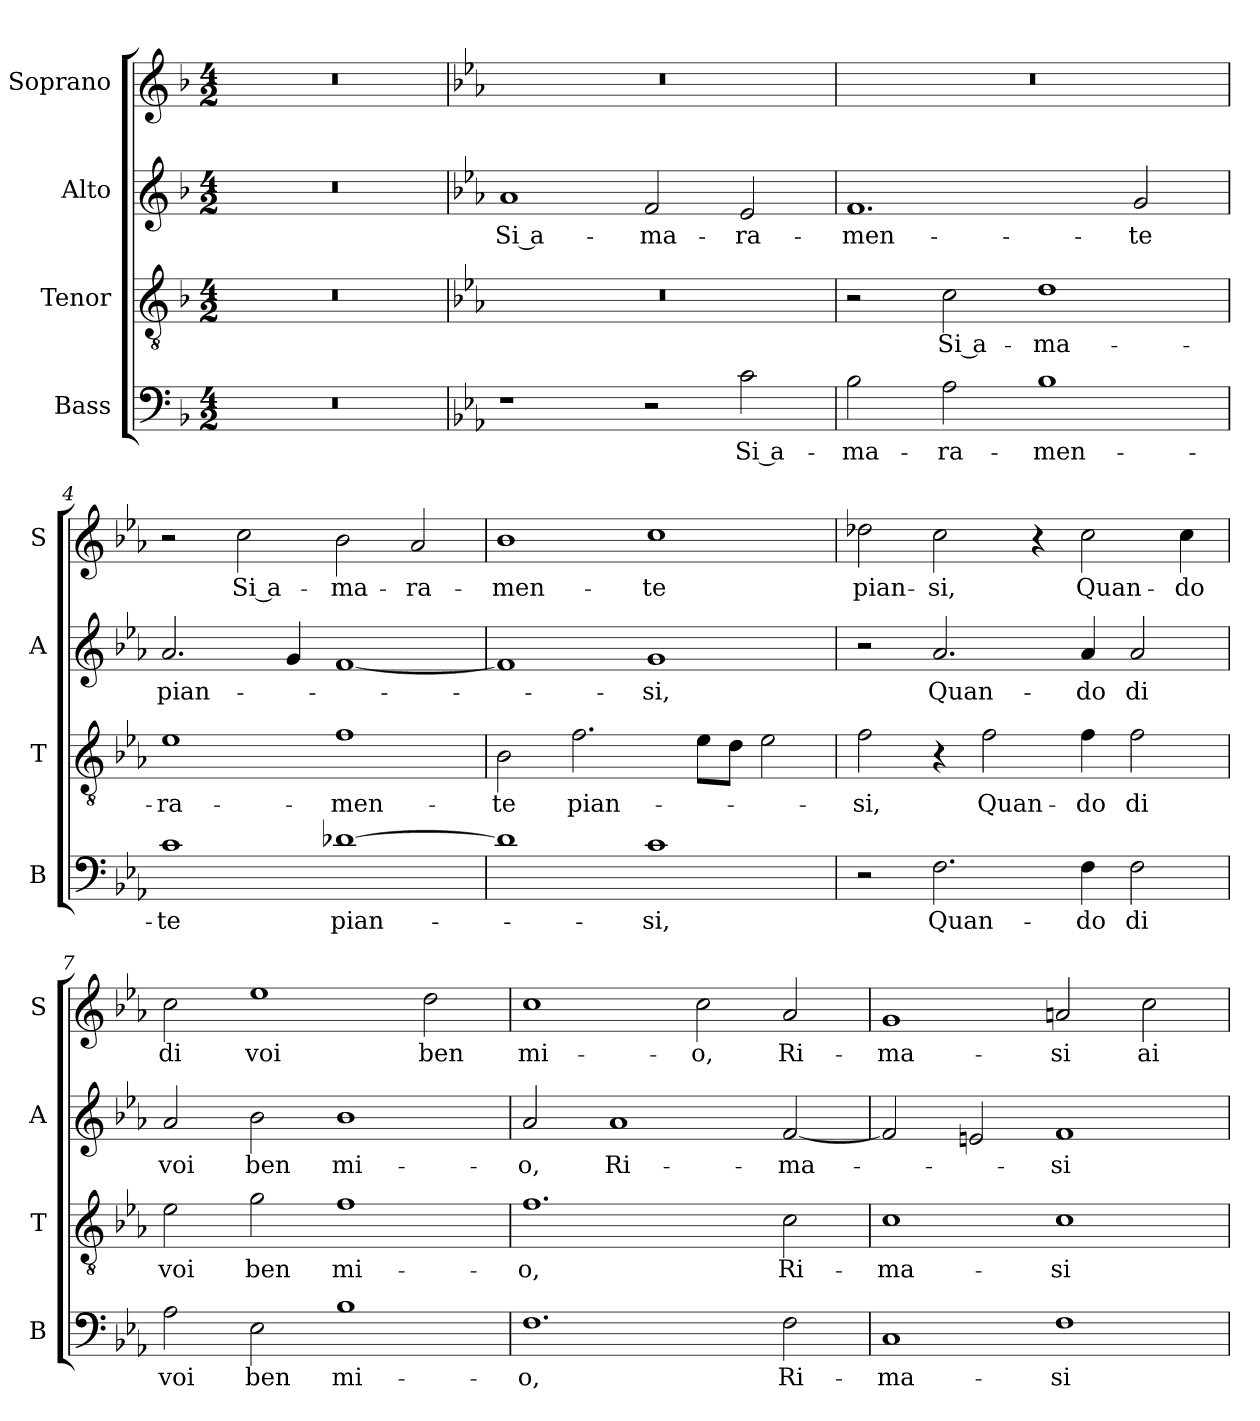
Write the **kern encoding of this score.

**kern	**text	**kern	**text	**kern	**text	**kern	**text
*part4	*part4	*part3	*part3	*part2	*part2	*part1	*part1
*staff4	*staff4	*staff3	*staff3	*staff2	*staff2	*staff1	*staff1
*I"Bass	*	*I"Tenor	*	*I"Alto	*	*I"Soprano	*
*I'B	*	*I'T	*	*I'A	*	*I'S	*
*clefF4	*	*clefGv2	*	*clefG2	*	*clefG2	*
*k[b-]	*	*k[b-]	*	*k[b-]	*	*k[b-]	*
*F:	*	*F:	*	*F:	*	*F:	*
*M4/2	*	*M4/2	*	*M4/2	*	*M4/2	*
=1	=1	=1	=1	=1	=1	=1	=1
0r	.	0r	.	0r	.	0r	.
=2	=2	=2	=2	=2	=2	=2	=2
*k[b-e-a-]	*	*k[b-e-a-]	*	*k[b-e-a-]	*	*k[b-e-a-]	*
*E-:	*	*E-:	*	*E-:	*	*E-:	*
!	!	!	!	!	!LO:LY:b	!	!
1r	.	0r	.	1a-	Si a-	0r	.
!	!	!	!	!	!LO:LY:b	!	!
2r	.	.	.	2f/	-ma-	.	.
!	!LO:LY:b	!	!	!	!LO:LY:b	!	!
2c\	Si a-	.	.	2e-/	-ra-	.	.
=3	=3	=3	=3	=3	=3	=3	=3
!	!LO:LY:b	!	!	!	!LO:LY:b	!	!
2B-\	-ma-	2r	.	1.f	-men-	0r	.
!	!LO:LY:b	!	!LO:LY:b	!	!	!	!
2A-\	-ra-	2c\	Si a-	.	.	.	.
!	!LO:LY:b	!	!LO:LY:b	!	!	!	!
1B-	-men-	1d	-ma-	.	.	.	.
!	!	!	!	!	!LO:LY:b	!	!
.	.	.	.	2g/	-te	.	.
=4	=4	=4	=4	=4	=4	=4	=4
!	!LO:LY:b	!	!LO:LY:b	!	!LO:LY:b	!	!
1c	-te	1e-	-ra-	2.a-/	pian-	2r	.
!	!	!	!	!	!	!	!LO:LY:b
.	.	.	.	.	.	2cc\	Si a-
.	.	.	.	4g/	.	.	.
!	!LO:LY:b	!	!LO:LY:b	!	!	!	!LO:LY:b
[1d-X	pian-	1f	-men-	[1f	.	2b-\	-ma-
!	!	!	!	!	!	!	!LO:LY:b
.	.	.	.	.	.	2a-/	-ra-
!!LO:LB:g=z
=5	=5	=5	=5	=5	=5	=5	=5
!	!	!	!LO:LY:b	!	!	!	!LO:LY:b
1d-]	.	2B-\	-te	1f]	.	1b-	-men-
!	!	!	!LO:LY:b	!	!	!	!
.	.	2.f\	pian-	.	.	.	.
!	!LO:LY:b	!	!	!	!LO:LY:b	!	!LO:LY:b
1c	-si,	.	.	1g	-si,	1cc	-te
.	.	8e-\L	.	.	.	.	.
.	.	8d\J	.	.	.	.	.
.	.	2e-\	.	.	.	.	.
=6	=6	=6	=6	=6	=6	=6	=6
!	!	!	!LO:LY:b	!	!	!	!LO:LY:b
2r	.	2f\	-si,	2r	.	2dd-X\	pian-
!	!LO:LY:b	!	!	!	!LO:LY:b	!	!LO:LY:b
2.F\	Quan-	4r	.	2.a-/	Quan-	2cc\	-si,
!	!	!	!LO:LY:b	!	!	!	!
.	.	2f\	Quan-	.	.	.	.
.	.	.	.	.	.	4r	.
!	!LO:LY:b	!	!LO:LY:b	!	!LO:LY:b	!	!LO:LY:b
4F\	-do	4f\	-do	4a-/	-do	2cc\	Quan-
!	!LO:LY:b	!	!LO:LY:b	!	!LO:LY:b	!	!
2F\	di	2f\	di	2a-/	di	.	.
!	!	!	!	!	!	!	!LO:LY:b
.	.	.	.	.	.	4cc\	-do
=7	=7	=7	=7	=7	=7	=7	=7
!	!LO:LY:b	!	!LO:LY:b	!	!LO:LY:b	!	!LO:LY:b
2A-\	voi	2e-\	voi	2a-/	voi	2cc\	di
!	!LO:LY:b	!	!LO:LY:b	!	!LO:LY:b	!	!LO:LY:b
2E-\	ben	2g\	ben	2b-\	ben	1ee-	voi
!	!LO:LY:b	!	!LO:LY:b	!	!LO:LY:b	!	!
1B-	mi-	1f	mi-	1b-	mi-	.	.
!	!	!	!	!	!	!	!LO:LY:b
.	.	.	.	.	.	2dd\	ben
=8	=8	=8	=8	=8	=8	=8	=8
!	!LO:LY:b	!	!LO:LY:b	!	!LO:LY:b	!	!LO:LY:b
1.F	-o,	1.f	-o,	2a-/	-o,	1cc	mi-
!	!	!	!	!	!LO:LY:b	!	!
.	.	.	.	1a-	Ri-	.	.
!	!	!	!	!	!	!	!LO:LY:b
.	.	.	.	.	.	2cc\	-o,
!	!LO:LY:b	!	!LO:LY:b	!	!LO:LY:b	!	!LO:LY:b
2F\	Ri-	2c\	Ri-	[2f/	-ma-	2a-/	Ri-
!!LO:PB:g=z
=9	=9	=9	=9	=9	=9	=9	=9
!	!LO:LY:b	!	!LO:LY:b	!	!	!	!LO:LY:b
1C	-ma-	1c	-ma-	2f/]	.	1g	-ma-
.	.	.	.	2en/	.	.	.
!	!LO:LY:b	!	!LO:LY:b	!	!LO:LY:b	!	!LO:LY:b
1F	-si	1c	-si	1f	-si	2an/	-si
!	!	!	!	!	!	!	!LO:LY:b
.	.	.	.	.	.	2cc\	ai
=	=	=	=	=	=	=	=
*-	*-	*-	*-	*-	*-	*-	*-
